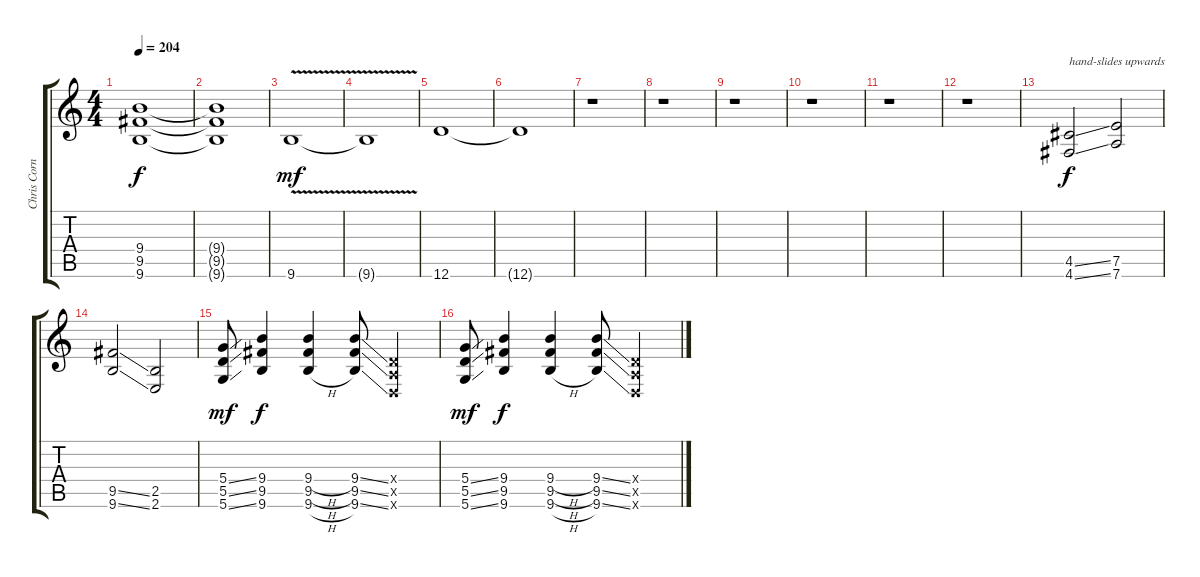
\track ("Chris Cornell - Guitar" "Chris Corn") {instrument overdrivenguitar}
\staff {score tabs}
\tuning (E4 B3 G3 D3 A2 D2) {hide}
\ts (4 4)
\tempo 204
\clef g2
\ks c
(9.4{t} 9.5{t} 9.6{t}).1{dy f} |
(9.4{t} 9.5{t} 9.6{t}).1 |
9.6{v}.1{dy mf} |
9.6{t}.1 |
12.6.1 |
12.6{t}.1 |
r.1 |
r.1 |
r.1 |
r.1 |
r.1 |
r.1 |
(4.5{ss} 4.6{ss}).2{txt "hand-slides upwards" dy f} (7.5 7.6).2 |
(9.5{ss} 9.6{ss}).2 (2.5 2.6).2 |
(5.4{ss} 5.5{ss} 5.6{ss}).8{dy mf} (9.4 9.5 9.6).4{dy f} (9.4{h} 9.5{h} 9.6{h}).4 (9.4{ss} 9.5{ss} 9.6{ss}).8 (0.4{x} 0.5{x} 0.6{x}).4 |
(5.4{ss} 5.5{ss} 5.6{ss}).8{dy mf} (9.4 9.5 9.6).4{dy f} (9.4{h} 9.5{h} 9.6{h}).4 (9.4{ss} 9.5{ss} 9.6{ss}).8 (0.4{x} 0.5{x} 0.6{x}).4
